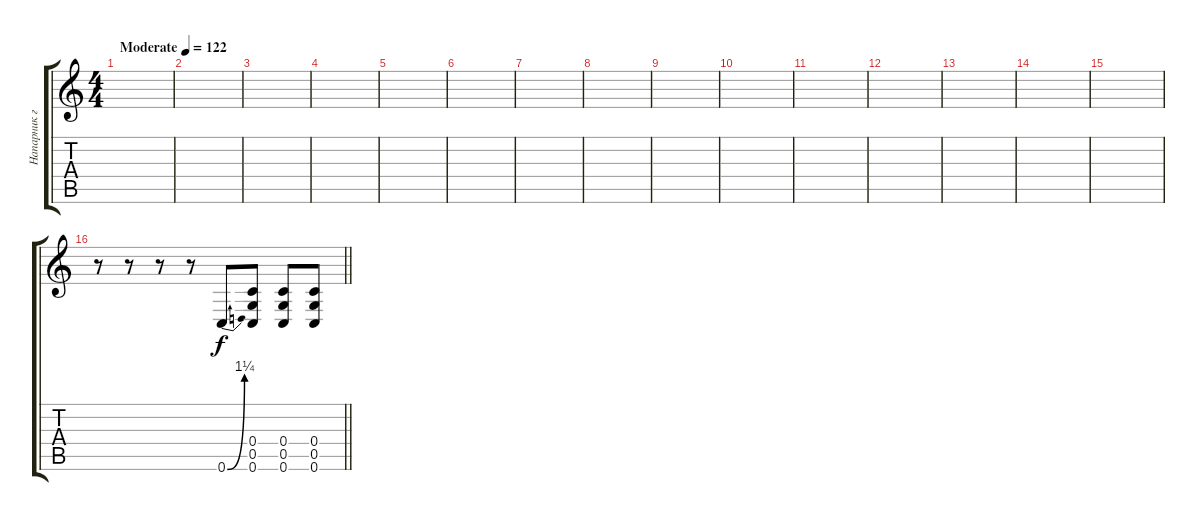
\track ("Напарник гитарист" "Напарник г") {instrument distortionguitar}
\staff {score tabs}
\tuning (D4 A3 F3 C3 G2 C2) {hide}
\ts (4 4)
\tempo (122 "Moderate")
\clef g2
\ks c
|
|
|
|
|
|
|
|
|
|
|
|
|
|
|
\barLineRight lightlight
r.8 r.8 r.8 r.8 0.6{be (bend 0 0 60 5)}.8 (0.4 0.5 0.6).8 (0.4 0.5 0.6).8 (0.4 0.5 0.6).8
